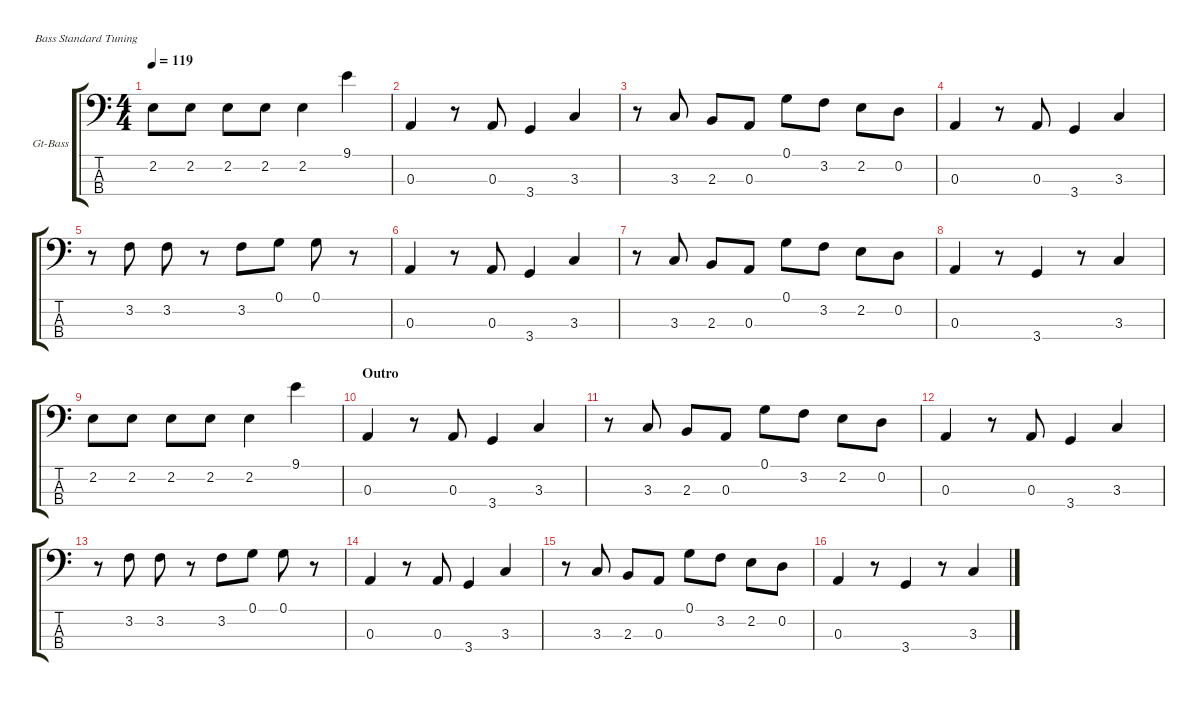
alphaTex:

\hideDynamics
\bracketExtendMode groupsimilarinstruments
\firstSystemTrackNameOrientation horizontal
\otherSystemsTrackNameOrientation horizontal
\track ("Bass Guitar" "Gt-Bass") {instrument electricbassfinger}
\staff {score tabs}
\tuning (G2 D2 A1 E1)
\ts (4 4)
\tempo 119
\clef f4
\ks c
2.2.8{dy mf} 2.2.8 2.2.8 2.2.8 2.2.4 9.1.4 |
0.3.4 r.8 0.3.8 3.4.4 3.3.4 |
r.8 3.3.8 2.3.8 0.3.8 0.1.8 3.2.8 2.2.8 0.2.8 |
0.3.4 r.8 0.3.8 3.4.4 3.3.4 |
r.8 3.2.8 3.2.8 r.8 3.2.8 0.1.8 0.1.8 r.8 |
0.3.4 r.8 0.3.8 3.4.4 3.3.4 |
r.8 3.3.8 2.3.8 0.3.8 0.1.8 3.2.8 2.2.8 0.2.8 |
0.3.4 r.8 3.4.4 r.8 3.3.4 |
2.2.8 2.2.8 2.2.8 2.2.8 2.2.4 9.1.4 |
\section ("" "Outro")
0.3.4 r.8 0.3.8 3.4.4 3.3.4 |
r.8 3.3.8 2.3.8 0.3.8 0.1.8 3.2.8 2.2.8 0.2.8 |
0.3.4 r.8 0.3.8 3.4.4 3.3.4 |
r.8 3.2.8 3.2.8 r.8 3.2.8 0.1.8 0.1.8 r.8 |
0.3.4 r.8 0.3.8 3.4.4 3.3.4 |
r.8 3.3.8 2.3.8 0.3.8 0.1.8 3.2.8 2.2.8 0.2.8 |
0.3.4 r.8 3.4.4 r.8 3.3.4
